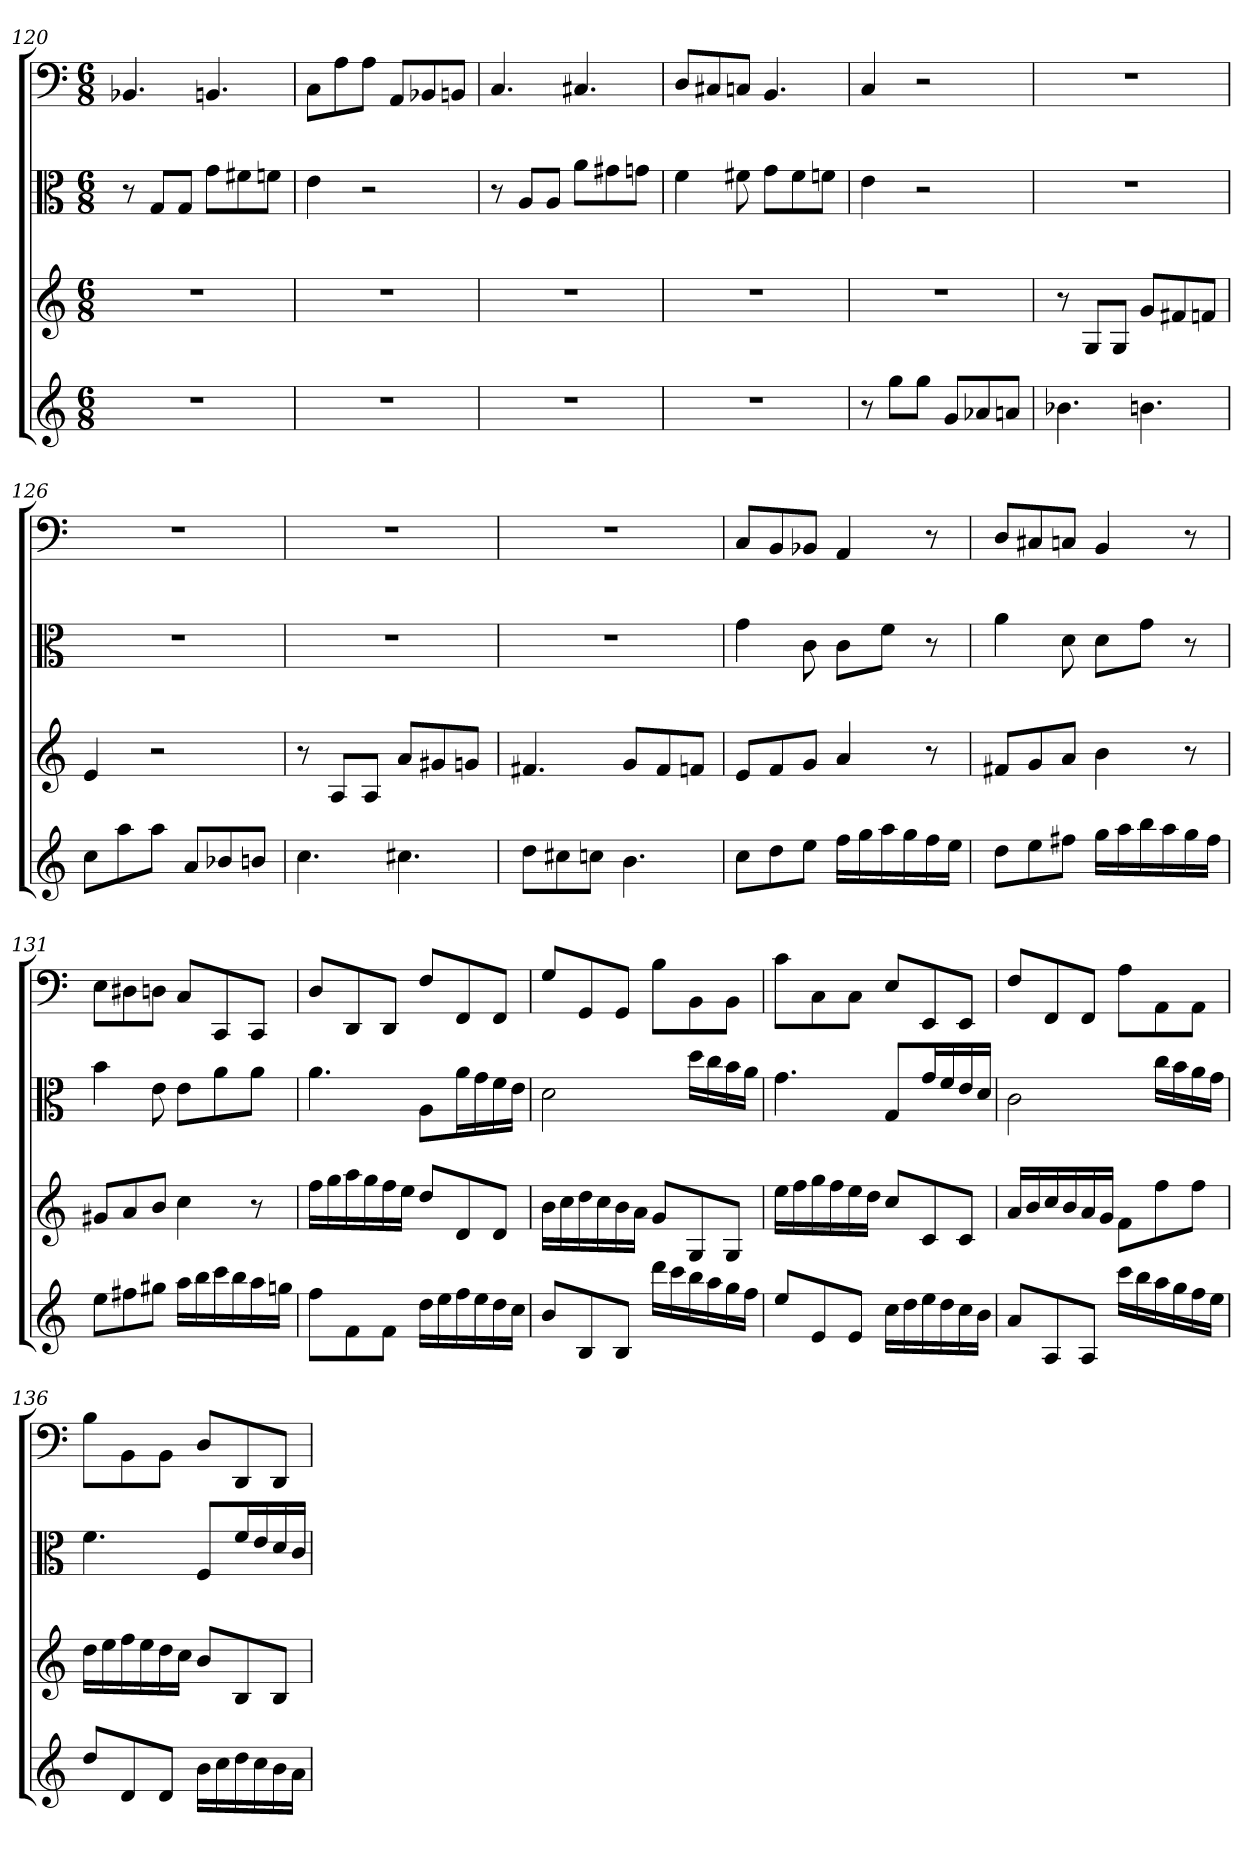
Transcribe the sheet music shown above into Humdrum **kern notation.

**kern	**kern	**kern	**kern
*part4	*part3	*part2	*part1
*staff4	*staff3	*staff2	*staff1
*	*	*clefC3	*clefF4
*k[]	*k[]	*k[]	*k[]
*C:	*C:	*C:	*C:
*M6/8	*M6/8	*M6/8	*M6/8
=120	=120	=120	=120
2.r	2.r	8r	4.BB-X
.	.	8G/L	.
.	.	8G/J	.
.	.	8g\L	4.BBn
.	.	8f#X\	.
.	.	8fn\J	.
=121	=121	=121	=121
2.r	2.r	4e	8C\L
.	.	.	8A\
.	.	2r	8A\J
.	.	.	8AA/L
.	.	.	8BB-X/
.	.	.	8BBn/J
=122	=122	=122	=122
2.r	2.r	8r	4.C
.	.	8A/L	.
.	.	8A/J	.
.	.	8a\L	4.C#X
.	.	8g#X\	.
.	.	8gn\J	.
=123	=123	=123	=123
2.r	2.r	4f	8D/L
.	.	.	8C#X/
.	.	8f#X	8Cn/J
.	.	8g\L	4.BB
.	.	8f#\	.
.	.	8fn\J	.
=124	=124	=124	=124
8r	2.r	4e	4C
8ggL	.	.	.
8ggJ	.	2r	2r
8gL	.	.	.
8a-X	.	.	.
8anJ	.	.	.
=125	=125	=125	=125
4.b-X	8r	2.r	2.r
.	8GL	.	.
.	8GJ	.	.
4.bn	8gL	.	.
.	8f#X	.	.
.	8fnJ	.	.
=126	=126	=126	=126
8ccL	4e	2.r	2.r
8aa	.	.	.
8aaJ	2r	.	.
8aL	.	.	.
8b-X	.	.	.
8bnJ	.	.	.
=127	=127	=127	=127
4.cc	8r	2.r	2.r
.	8AL	.	.
.	8AJ	.	.
4.cc#X	8aL	.	.
.	8g#X	.	.
.	8gnJ	.	.
=128	=128	=128	=128
8ddL	4.f#X	2.r	2.r
8cc#X	.	.	.
8ccnJ	.	.	.
4.b	8gL	.	.
.	8f#	.	.
.	8fnJ	.	.
=129	=129	=129	=129
8ccL	8eL	4g	8C/L
8dd	8f	.	8BB/
8eeJ	8gJ	8c	8BB-X/J
16ffLL	4a	8c\L	4AA
16gg	.	.	.
16aa	.	8f\J	.
16gg	.	.	.
16ff	8r	8r	8r
16eeJJ	.	.	.
=130	=130	=130	=130
8ddL	8f#XL	4a	8D/L
8ee	8g	.	8C#X/
8ff#XJ	8aJ	8d	8Cn/J
16ggLL	4b	8d\L	4BB
16aa	.	.	.
16bb	.	8g\J	.
16aa	.	.	.
16gg	8r	8r	8r
16ff#JJ	.	.	.
=131	=131	=131	=131
8eeL	8g#XL	4b	8E\L
8ff#X	8a	.	8D#X\
8gg#XJ	8bJ	8e	8Dn\J
16aaLL	4cc	8e\L	8C/L
16bb	.	.	.
16ccc	.	8a\	8CC/
16bb	.	.	.
16aa	8r	8a\J	8CC/J
16ggnJJ	.	.	.
=132	=132	=132	=132
8ffL	16ffLL	4.a	8D/L
.	16gg	.	.
8f	16aa	.	8DD/
.	16gg	.	.
8fJ	16ff	.	8DD/J
.	16eeJJ	.	.
16ddLL	8ddL	8A\L	8F/L
16ee	.	.	.
16ff	8d	16a\L	8FF/
16ee	.	16g\	.
16dd	8dJ	16f\	8FF/J
16ccJJ	.	16e\JJ	.
=133	=133	=133	=133
8bL	16bLL	2d	8G/L
.	16cc	.	.
8B	16dd	.	8GG/
.	16cc	.	.
8BJ	16b	.	8GG/J
.	16aJJ	.	.
16dddLL	8gL	.	8B\L
16ccc	.	.	.
16bb	8G	16dd\LL	8BB\
16aa	.	16cc\	.
16gg	8GJ	16b\	8BB\J
16ffJJ	.	16a\JJ	.
=134	=134	=134	=134
8eeL	16eeLL	4.g	8c\L
.	16ff	.	.
8e	16gg	.	8C\
.	16ff	.	.
8eJ	16ee	.	8C\J
.	16ddJJ	.	.
16ccLL	8ccL	8G/L	8E/L
16dd	.	.	.
16ee	8c	16g/L	8EE/
16dd	.	16f/	.
16cc	8cJ	16e/	8EE/J
16bJJ	.	16d/JJ	.
=135	=135	=135	=135
8aL	16aLL	2c	8F/L
.	16b	.	.
8A	16cc	.	8FF/
.	16b	.	.
8AJ	16a	.	8FF/J
.	16gJJ	.	.
16cccLL	8fL	.	8A\L
16bb	.	.	.
16aa	8ff	16cc\LL	8AA\
16gg	.	16b\	.
16ff	8ffJ	16a\	8AA\J
16eeJJ	.	16g\JJ	.
=136	=136	=136	=136
8ddL	16ddLL	4.f	8B\L
.	16ee	.	.
8d	16ff	.	8BB\
.	16ee	.	.
8dJ	16dd	.	8BB\J
.	16ccJJ	.	.
16bLL	8bL	8F/L	8D/L
16cc	.	.	.
16dd	8B	16f/L	8DD/
16cc	.	16e/	.
16b	8BJ	16d/	8DD/J
16aJJ	.	16c/JJ	.
=	=	=	=
*-	*-	*-	*-
